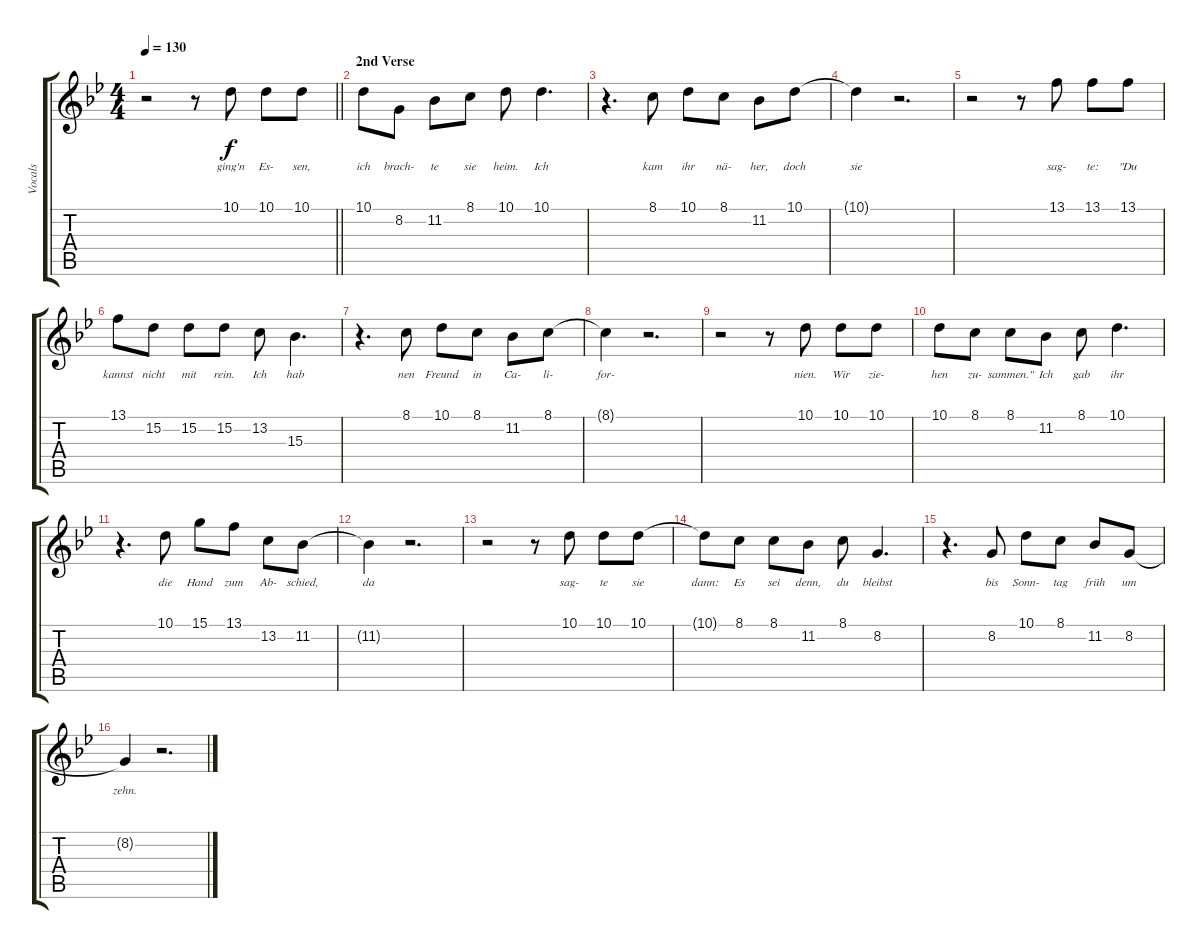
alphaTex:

\track ("Vocals" "Vocals") {instrument vibraphone}
\staff {score tabs}
\tuning (E4 B3 G3 D3 A2 E2) {hide}
\ts (4 4)
\tempo 130
\clef g2
\barLineRight lightlight
\ks bb
r.2{dy f} r.8 10.1.8{lyrics (0 "ging'n") lyrics (1 "") lyrics (2 "") lyrics (3 "") lyrics (4 "")} 10.1.8{lyrics (0 "Es-") lyrics (1 "") lyrics (2 "") lyrics (3 "") lyrics (4 "")} 10.1.8{lyrics (0 "sen,") lyrics (1 "") lyrics (2 "") lyrics (3 "") lyrics (4 "")} |
\section ("" "2nd Verse")
10.1.8{lyrics (0 "ich") lyrics (1 "") lyrics (2 "") lyrics (3 "") lyrics (4 "")} 8.2.8{lyrics (0 "brach-") lyrics (1 "") lyrics (2 "") lyrics (3 "") lyrics (4 "")} 11.2.8{lyrics (0 "te") lyrics (1 "") lyrics (2 "") lyrics (3 "") lyrics (4 "")} 8.1.8{lyrics (0 "sie") lyrics (1 "") lyrics (2 "") lyrics (3 "") lyrics (4 "")} 10.1.8{lyrics (0 "heim.") lyrics (1 "") lyrics (2 "") lyrics (3 "") lyrics (4 "")} 10.1.4{d lyrics (0 "Ich") lyrics (1 "") lyrics (2 "") lyrics (3 "") lyrics (4 "")} |
r.4{d} 8.1.8{lyrics (0 "kam") lyrics (1 "") lyrics (2 "") lyrics (3 "") lyrics (4 "")} 10.1.8{lyrics (0 "ihr") lyrics (1 "") lyrics (2 "") lyrics (3 "") lyrics (4 "")} 8.1.8{lyrics (0 "nä-") lyrics (1 "") lyrics (2 "") lyrics (3 "") lyrics (4 "")} 11.2.8{lyrics (0 "her,") lyrics (1 "") lyrics (2 "") lyrics (3 "") lyrics (4 "")} 10.1.8{lyrics (0 "doch") lyrics (1 "") lyrics (2 "") lyrics (3 "") lyrics (4 "")} |
10.1{t}.4{lyrics (0 "sie") lyrics (1 "") lyrics (2 "") lyrics (3 "") lyrics (4 "")} r.2{d} |
r.2 r.8 13.1.8{lyrics (0 "sag-") lyrics (1 "") lyrics (2 "") lyrics (3 "") lyrics (4 "")} 13.1.8{lyrics (0 "te:") lyrics (1 "") lyrics (2 "") lyrics (3 "") lyrics (4 "")} 13.1.8{lyrics (0 "\"Du") lyrics (1 "") lyrics (2 "") lyrics (3 "") lyrics (4 "")} |
13.1.8{lyrics (0 "kannst") lyrics (1 "") lyrics (2 "") lyrics (3 "") lyrics (4 "")} 15.2.8{lyrics (0 "nicht") lyrics (1 "") lyrics (2 "") lyrics (3 "") lyrics (4 "")} 15.2.8{lyrics (0 "mit") lyrics (1 "") lyrics (2 "") lyrics (3 "") lyrics (4 "")} 15.2.8{lyrics (0 "rein.") lyrics (1 "") lyrics (2 "") lyrics (3 "") lyrics (4 "")} 13.2.8{lyrics (0 "Ich") lyrics (1 "") lyrics (2 "") lyrics (3 "") lyrics (4 "")} 15.3.4{d lyrics (0 "hab") lyrics (1 "") lyrics (2 "") lyrics (3 "") lyrics (4 "")} |
r.4{d} 8.1.8{lyrics (0 "nen") lyrics (1 "") lyrics (2 "") lyrics (3 "") lyrics (4 "")} 10.1.8{lyrics (0 "Freund") lyrics (1 "") lyrics (2 "") lyrics (3 "") lyrics (4 "")} 8.1.8{lyrics (0 "in") lyrics (1 "") lyrics (2 "") lyrics (3 "") lyrics (4 "")} 11.2.8{lyrics (0 "Ca-") lyrics (1 "") lyrics (2 "") lyrics (3 "") lyrics (4 "")} 8.1.8{lyrics (0 "li-") lyrics (1 "") lyrics (2 "") lyrics (3 "") lyrics (4 "")} |
8.1{t}.4{lyrics (0 "for-") lyrics (1 "") lyrics (2 "") lyrics (3 "") lyrics (4 "")} r.2{d} |
r.2 r.8 10.1.8{lyrics (0 "nien.") lyrics (1 "") lyrics (2 "") lyrics (3 "") lyrics (4 "")} 10.1.8{lyrics (0 "Wir") lyrics (1 "") lyrics (2 "") lyrics (3 "") lyrics (4 "")} 10.1.8{lyrics (0 "zie-") lyrics (1 "") lyrics (2 "") lyrics (3 "") lyrics (4 "")} |
10.1.8{lyrics (0 "hen") lyrics (1 "") lyrics (2 "") lyrics (3 "") lyrics (4 "")} 8.1.8{lyrics (0 "zu-") lyrics (1 "") lyrics (2 "") lyrics (3 "") lyrics (4 "")} 8.1.8{lyrics (0 "sammen.\"") lyrics (1 "") lyrics (2 "") lyrics (3 "") lyrics (4 "")} 11.2.8{lyrics (0 "Ich") lyrics (1 "") lyrics (2 "") lyrics (3 "") lyrics (4 "")} 8.1.8{lyrics (0 "gab") lyrics (1 "") lyrics (2 "") lyrics (3 "") lyrics (4 "")} 10.1.4{d lyrics (0 "ihr") lyrics (1 "") lyrics (2 "") lyrics (3 "") lyrics (4 "")} |
r.4{d} 10.1.8{lyrics (0 "die") lyrics (1 "") lyrics (2 "") lyrics (3 "") lyrics (4 "")} 15.1.8{lyrics (0 "Hand") lyrics (1 "") lyrics (2 "") lyrics (3 "") lyrics (4 "")} 13.1.8{lyrics (0 "zum") lyrics (1 "") lyrics (2 "") lyrics (3 "") lyrics (4 "")} 13.2.8{lyrics (0 "Ab-") lyrics (1 "") lyrics (2 "") lyrics (3 "") lyrics (4 "")} 11.2.8{lyrics (0 "schied,") lyrics (1 "") lyrics (2 "") lyrics (3 "") lyrics (4 "")} |
11.2{t}.4{lyrics (0 "da") lyrics (1 "") lyrics (2 "") lyrics (3 "") lyrics (4 "")} r.2{d} |
r.2 r.8 10.1.8{lyrics (0 "sag-") lyrics (1 "") lyrics (2 "") lyrics (3 "") lyrics (4 "")} 10.1.8{lyrics (0 "te") lyrics (1 "") lyrics (2 "") lyrics (3 "") lyrics (4 "")} 10.1.8{lyrics (0 "sie") lyrics (1 "") lyrics (2 "") lyrics (3 "") lyrics (4 "")} |
10.1{t}.8{lyrics (0 "dann:") lyrics (1 "") lyrics (2 "") lyrics (3 "") lyrics (4 "")} 8.1.8{lyrics (0 "Es") lyrics (1 "") lyrics (2 "") lyrics (3 "") lyrics (4 "")} 8.1.8{lyrics (0 "sei") lyrics (1 "") lyrics (2 "") lyrics (3 "") lyrics (4 "")} 11.2.8{lyrics (0 "denn,") lyrics (1 "") lyrics (2 "") lyrics (3 "") lyrics (4 "")} 8.1.8{lyrics (0 "du") lyrics (1 "") lyrics (2 "") lyrics (3 "") lyrics (4 "")} 8.2.4{d lyrics (0 "bleibst") lyrics (1 "") lyrics (2 "") lyrics (3 "") lyrics (4 "")} |
r.4{d} 8.2.8{lyrics (0 "bis") lyrics (1 "") lyrics (2 "") lyrics (3 "") lyrics (4 "")} 10.1.8{lyrics (0 "Sonn-") lyrics (1 "") lyrics (2 "") lyrics (3 "") lyrics (4 "")} 8.1.8{lyrics (0 "tag") lyrics (1 "") lyrics (2 "") lyrics (3 "") lyrics (4 "")} 11.2.8{lyrics (0 "früh") lyrics (1 "") lyrics (2 "") lyrics (3 "") lyrics (4 "")} 8.2.8{lyrics (0 "um") lyrics (1 "") lyrics (2 "") lyrics (3 "") lyrics (4 "")} |
8.2{t}.4{lyrics (0 "zehn.") lyrics (1 "") lyrics (2 "") lyrics (3 "") lyrics (4 "")} r.2{d}
